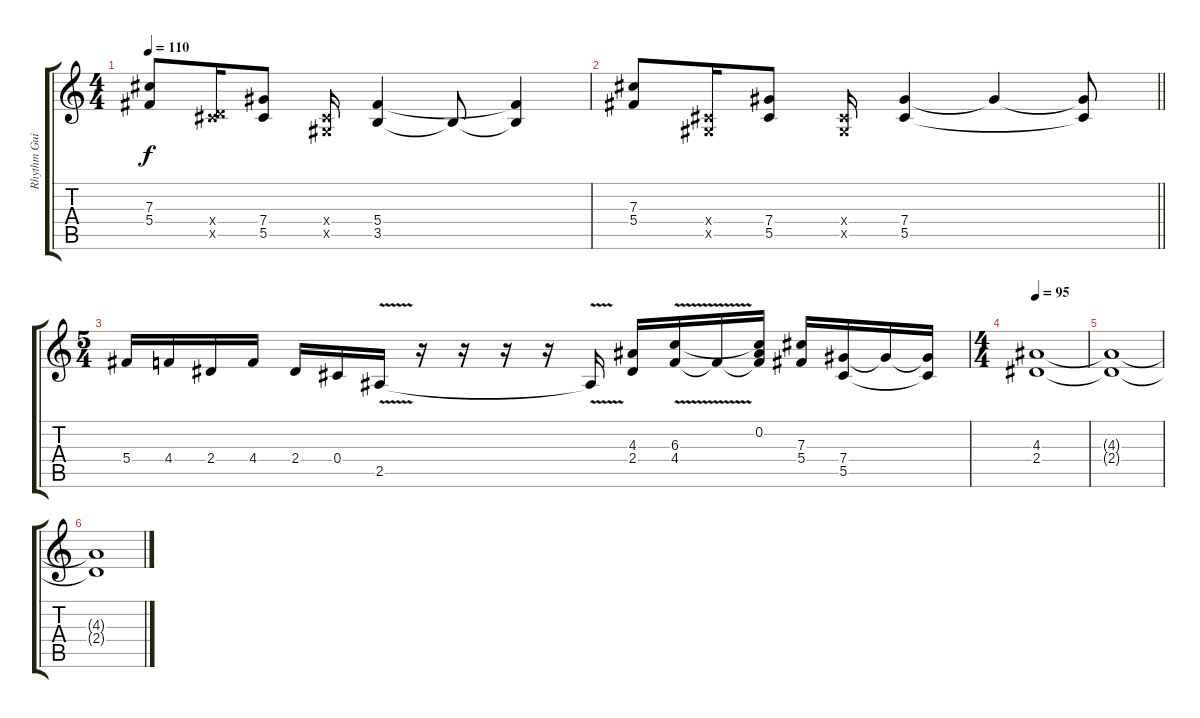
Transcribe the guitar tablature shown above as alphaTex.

\track ("Rhythm Guitar" "Rhythm Gui") {instrument distortionguitar}
\staff {score tabs}
\tuning (Eb4 Bb3 Gb3 Db3 Ab2 Eb2) {hide}
\ts (4 4)
\tempo 110
\clef g2
\ks c
(7.3 5.4).8{dy f} (0.4{x} 6.5{x}).16 (7.4 5.5).8 (0.4{x} 0.5{x}).16 (5.4 3.5).4 3.5{t}.8 (5.4{t} 3.5{t}).4 |
\barLineRight lightlight
(7.3 5.4).8 (0.4{x} 0.5{x}).16 (7.4 5.5).8 (0.4{x} 0.5{x}).16 (7.4 5.5).4 7.4{t}.4 (7.4{t} 5.5{t}).8 |
\ts (5 4)
5.4.16 4.4.16 2.4.16 4.4.16 2.4.16 0.4.16 2.5{v}.16 r.16 r.16 r.16 r.16 2.5{t}.16 (4.3 2.4).16 (6.3 4.4{v}).16 4.4{t}.16 (0.2 6.3{t} 4.4{t}).16 (7.3 5.4).16 (7.4 5.5).16 7.4{t}.16 (7.4{t} 5.5{t}).16 |
\ts (4 4)
\tempo 95
(4.3 2.4).1{volume 0} |
(4.3{t} 2.4{t}).1 |
(4.3{t} 2.4{t}).1
